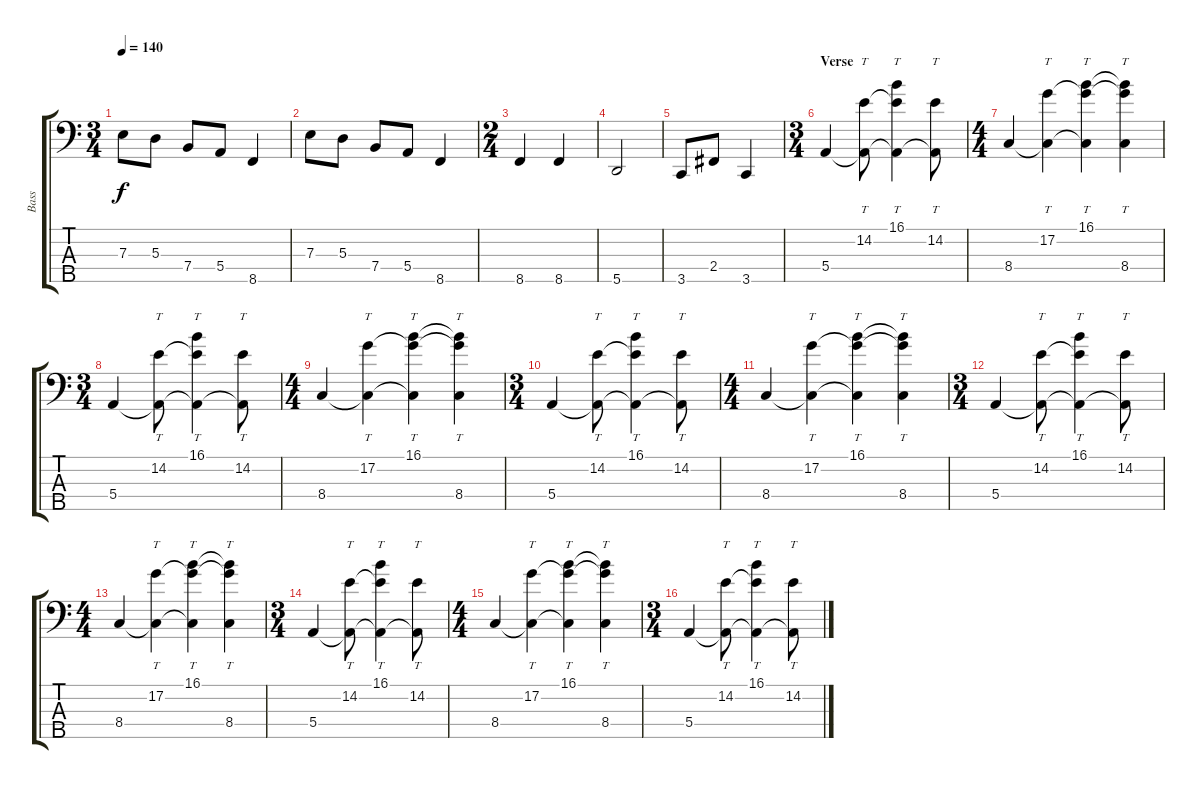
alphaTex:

\track ("Bass" "Bass") {instrument electricbassfinger}
\staff {score tabs}
\tuning (G2 D2 A1 E1 A0) {hide}
\ts (3 4)
\tempo 140
\clef f4
\ks c
7.3.8{dy f} 5.3.8 7.4.8 5.4.8 8.5.4 |
7.3.8 5.3.8 7.4.8 5.4.8 8.5.4 |
\ts (2 4)
8.5.4 8.5.4 |
5.5.2 |
3.5.8 2.4.8 3.5.4 |
\ts (3 4)
\section ("" "Verse")
5.4.4 (14.2 5.4{t}).8{tt} (16.1 14.2{t} 5.4{t}).4{tt} (14.2 5.4{t}).8{tt} |
\ts (4 4)
8.4.4 (17.2 8.4{t}).4{tt} (16.1 17.2{t} 8.4{t}).4{tt} (16.1{t} 17.2{t} 8.4).4{tt} |
\ts (3 4)
5.4.4 (14.2 5.4{t}).8{tt} (16.1 14.2{t} 5.4{t}).4{tt} (14.2 5.4{t}).8{tt} |
\ts (4 4)
8.4.4 (17.2 8.4{t}).4{tt} (16.1 17.2{t} 8.4{t}).4{tt} (16.1{t} 17.2{t} 8.4).4{tt} |
\ts (3 4)
5.4.4 (14.2 5.4{t}).8{tt} (16.1 14.2{t} 5.4{t}).4{tt} (14.2 5.4{t}).8{tt} |
\ts (4 4)
8.4.4 (17.2 8.4{t}).4{tt} (16.1 17.2{t} 8.4{t}).4{tt} (16.1{t} 17.2{t} 8.4).4{tt} |
\ts (3 4)
5.4.4 (14.2 5.4{t}).8{tt} (16.1 14.2{t} 5.4{t}).4{tt} (14.2 5.4{t}).8{tt} |
\ts (4 4)
8.4.4 (17.2 8.4{t}).4{tt} (16.1 17.2{t} 8.4{t}).4{tt} (16.1{t} 17.2{t} 8.4).4{tt} |
\ts (3 4)
5.4.4 (14.2 5.4{t}).8{tt} (16.1 14.2{t} 5.4{t}).4{tt} (14.2 5.4{t}).8{tt} |
\ts (4 4)
8.4.4 (17.2 8.4{t}).4{tt} (16.1 17.2{t} 8.4{t}).4{tt} (16.1{t} 17.2{t} 8.4).4{tt} |
\ts (3 4)
5.4.4 (14.2 5.4{t}).8{tt} (16.1 14.2{t} 5.4{t}).4{tt} (14.2 5.4{t}).8{tt}
